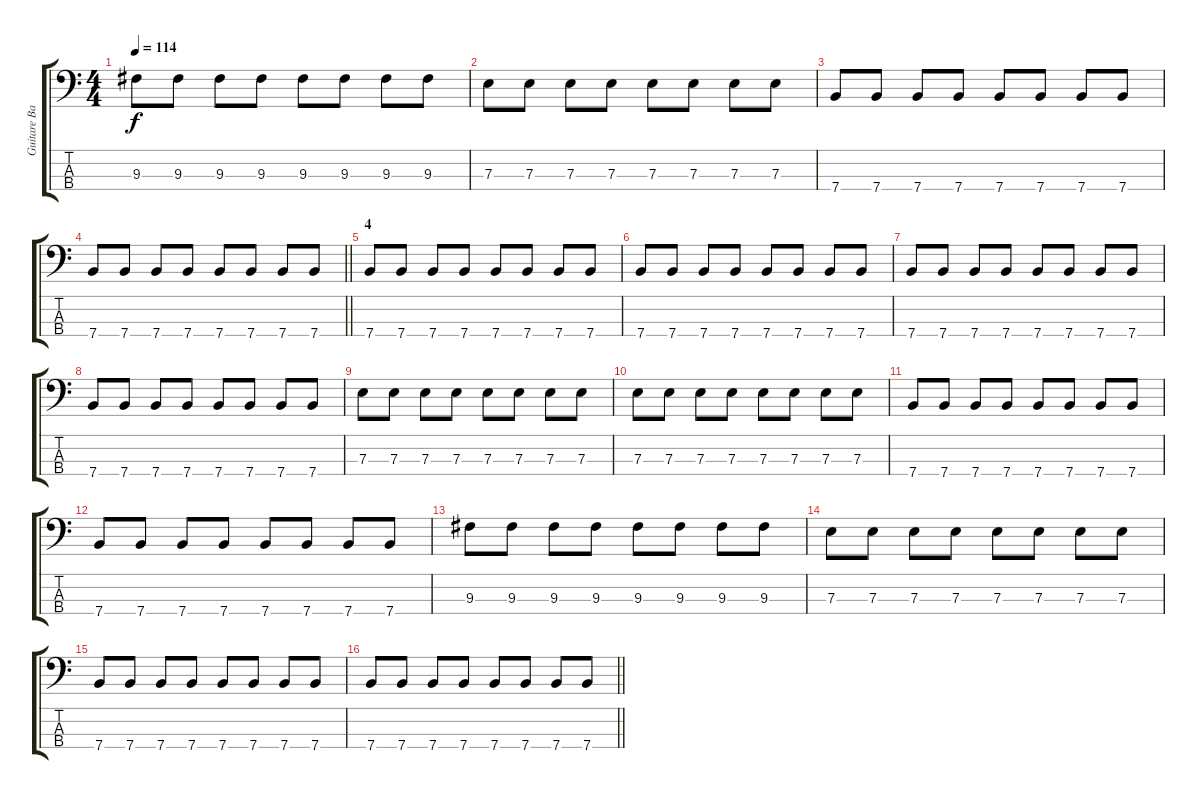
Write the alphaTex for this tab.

\track ("Guitare Basse" "Guitare Ba") {instrument electricbassfinger}
\staff {score tabs}
\tuning (G2 D2 A1 E1) {hide}
\ts (4 4)
\tempo 114
\clef f4
\ks c
9.3.8{dy f} 9.3.8 9.3.8 9.3.8 9.3.8 9.3.8 9.3.8 9.3.8 |
7.3.8 7.3.8 7.3.8 7.3.8 7.3.8 7.3.8 7.3.8 7.3.8 |
7.4.8 7.4.8 7.4.8 7.4.8 7.4.8 7.4.8 7.4.8 7.4.8 |
\barLineRight lightlight
7.4.8 7.4.8 7.4.8 7.4.8 7.4.8 7.4.8 7.4.8 7.4.8 |
\section ("" "4")
7.4.8 7.4.8 7.4.8 7.4.8 7.4.8 7.4.8 7.4.8 7.4.8 |
7.4.8 7.4.8 7.4.8 7.4.8 7.4.8 7.4.8 7.4.8 7.4.8 |
7.4.8 7.4.8 7.4.8 7.4.8 7.4.8 7.4.8 7.4.8 7.4.8 |
7.4.8 7.4.8 7.4.8 7.4.8 7.4.8 7.4.8 7.4.8 7.4.8 |
7.3.8 7.3.8 7.3.8 7.3.8 7.3.8 7.3.8 7.3.8 7.3.8 |
7.3.8 7.3.8 7.3.8 7.3.8 7.3.8 7.3.8 7.3.8 7.3.8 |
7.4.8 7.4.8 7.4.8 7.4.8 7.4.8 7.4.8 7.4.8 7.4.8 |
7.4.8 7.4.8 7.4.8 7.4.8 7.4.8 7.4.8 7.4.8 7.4.8 |
9.3.8 9.3.8 9.3.8 9.3.8 9.3.8 9.3.8 9.3.8 9.3.8 |
7.3.8 7.3.8 7.3.8 7.3.8 7.3.8 7.3.8 7.3.8 7.3.8 |
7.4.8 7.4.8 7.4.8 7.4.8 7.4.8 7.4.8 7.4.8 7.4.8 |
\barLineRight lightlight
7.4.8 7.4.8 7.4.8 7.4.8 7.4.8 7.4.8 7.4.8 7.4.8
